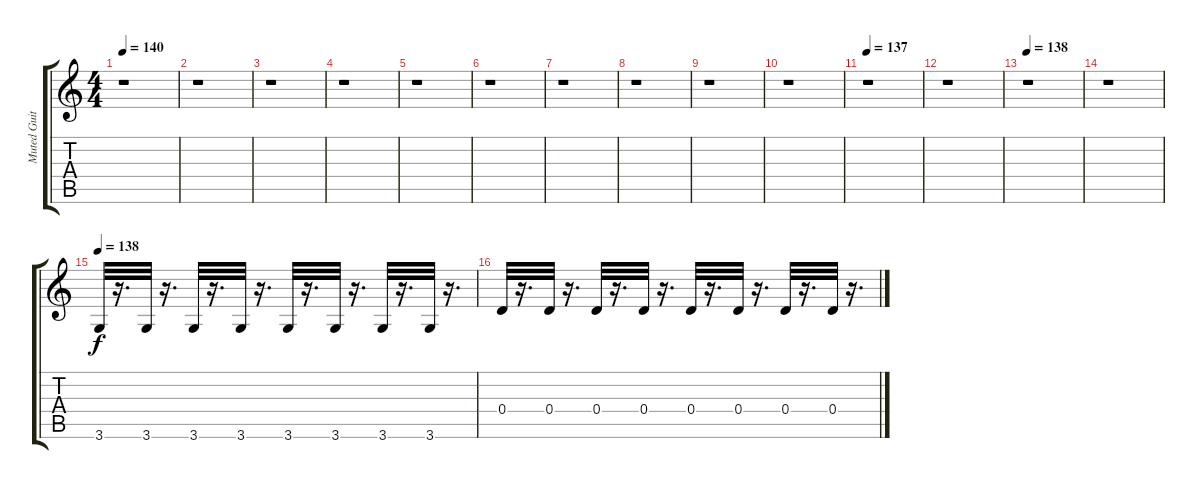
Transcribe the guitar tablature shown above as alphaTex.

\track ("Muted Guitar (L)" "Muted Guit") {instrument distortionguitar}
\staff {score tabs}
\tuning (E4 B3 G3 D3 A2 E2) {hide}
\ts (4 4)
\tempo 140
\clef g2
\ks c
r.1{dy f} |
r.1 |
r.1 |
r.1 |
r.1 |
r.1 |
r.1 |
r.1 |
r.1 |
r.1 |
\tempo 137
r.1 |
r.1 |
\tempo 138
r.1 |
r.1 |
\tempo 138
3.6.32 r.16{d} 3.6.32 r.16{d} 3.6.32 r.16{d} 3.6.32 r.16{d} 3.6.32 r.16{d} 3.6.32 r.16{d} 3.6.32 r.16{d} 3.6.32 r.16{d} |
0.4.32 r.16{d} 0.4.32 r.16{d} 0.4.32 r.16{d} 0.4.32 r.16{d} 0.4.32 r.16{d} 0.4.32 r.16{d} 0.4.32 r.16{d} 0.4.32 r.16{d}
